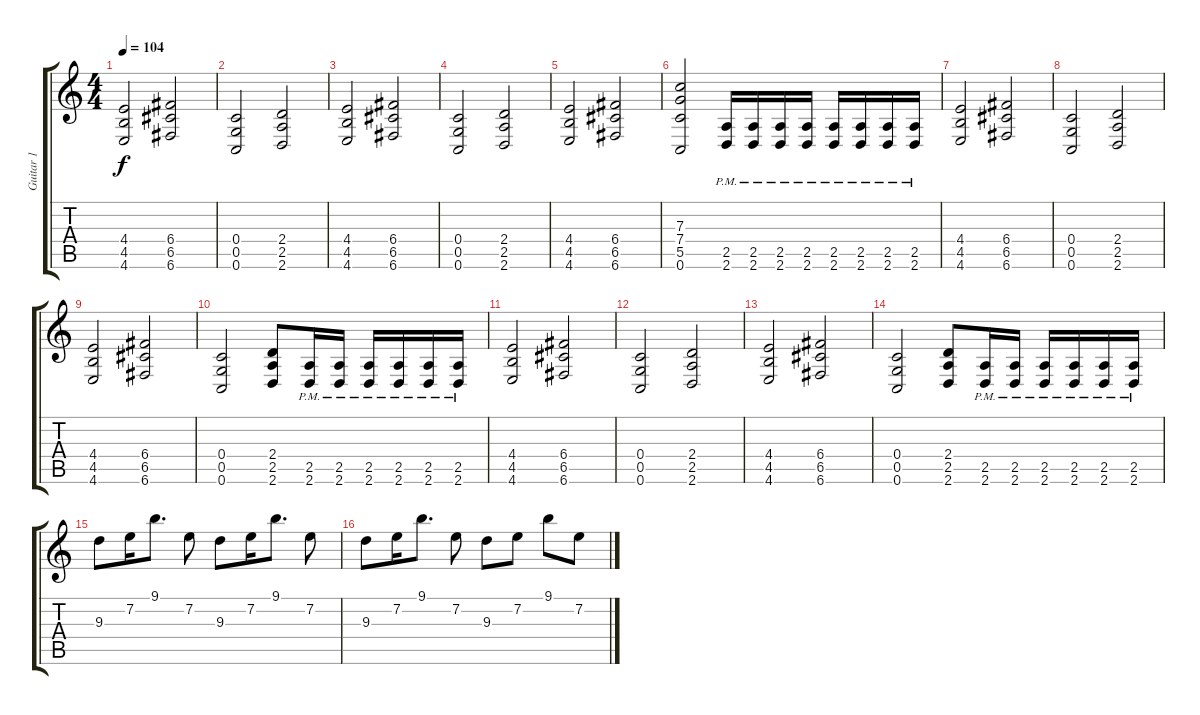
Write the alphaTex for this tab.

\track ("Guitar 1" "Guitar 1") {instrument distortionguitar}
\staff {score tabs}
\tuning (D4 A3 F3 C3 G2 C2) {hide}
\ts (4 4)
\tempo 104
\clef g2
\ks c
(4.4 4.5 4.6).2{dy f volume 13 instrument distortionguitar} (6.4 6.5 6.6).2 |
(0.4 0.5 0.6).2 (2.4 2.5 2.6).2 |
(4.4 4.5 4.6).2{volume 13 instrument distortionguitar} (6.4 6.5 6.6).2 |
(0.4 0.5 0.6).2 (2.4 2.5 2.6).2 |
(4.4 4.5 4.6).2{volume 13 instrument distortionguitar} (6.4 6.5 6.6).2 |
(7.3 7.4 5.5 0.6).2 (2.5{pm} 2.6{pm}).16{instrument distortionguitar} (2.5{pm} 2.6{pm}).16 (2.5{pm} 2.6{pm}).16 (2.5{pm} 2.6{pm}).16 (2.5{pm} 2.6{pm}).16 (2.5{pm} 2.6{pm}).16 (2.5{pm} 2.6{pm}).16 (2.5{pm} 2.6{pm}).16 |
(4.4 4.5 4.6).2 (6.4 6.5 6.6).2 |
(0.4 0.5 0.6).2 (2.4 2.5 2.6).2 |
(4.4 4.5 4.6).2 (6.4 6.5 6.6).2 |
(0.4 0.5 0.6).2 (2.4 2.5 2.6).8 (2.5{pm} 2.6{pm}).16 (2.5{pm} 2.6{pm}).16 (2.5{pm} 2.6{pm}).16 (2.5{pm} 2.6{pm}).16 (2.5{pm} 2.6{pm}).16 (2.5{pm} 2.6{pm}).16 |
(4.4 4.5 4.6).2 (6.4 6.5 6.6).2 |
(0.4 0.5 0.6).2 (2.4 2.5 2.6).2 |
(4.4 4.5 4.6).2 (6.4 6.5 6.6).2 |
(0.4 0.5 0.6).2 (2.4 2.5 2.6).8 (2.5{pm} 2.6{pm}).16 (2.5{pm} 2.6{pm}).16 (2.5{pm} 2.6{pm}).16 (2.5{pm} 2.6{pm}).16 (2.5{pm} 2.6{pm}).16 (2.5{pm} 2.6{pm}).16 |
9.3.8{volume 10 instrument distortionguitar} 7.2.16 9.1.8{d} 7.2.8 9.3.8 7.2.16 9.1.8{d} 7.2.8 |
9.3.8 7.2.16 9.1.8{d} 7.2.8 9.3.8 7.2.8 9.1.8 7.2.8
